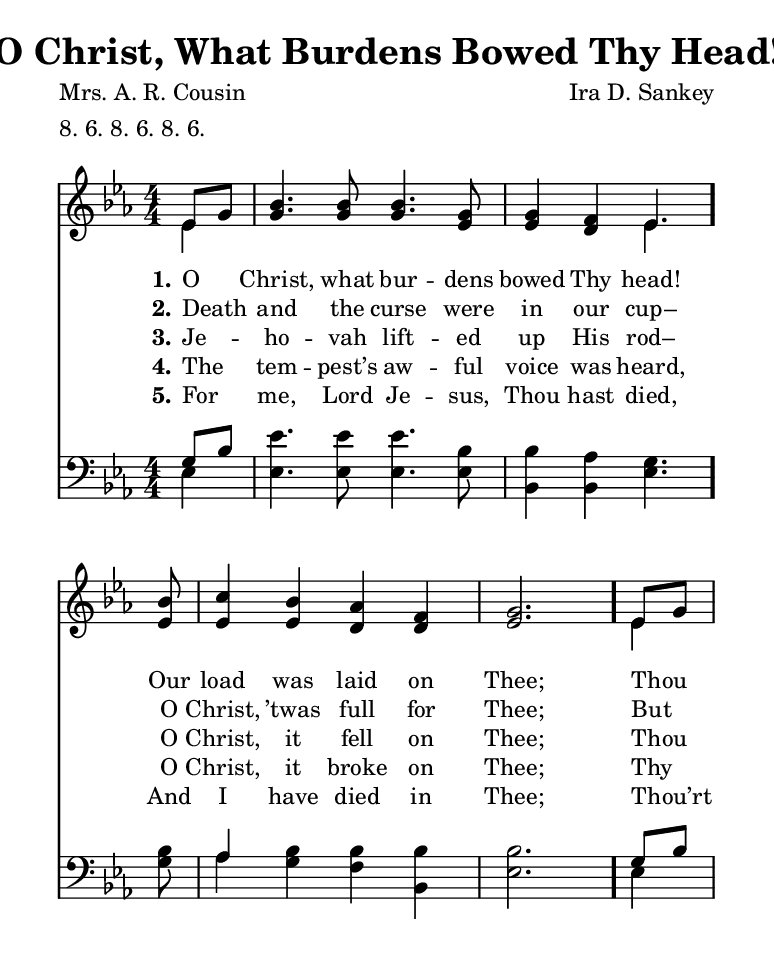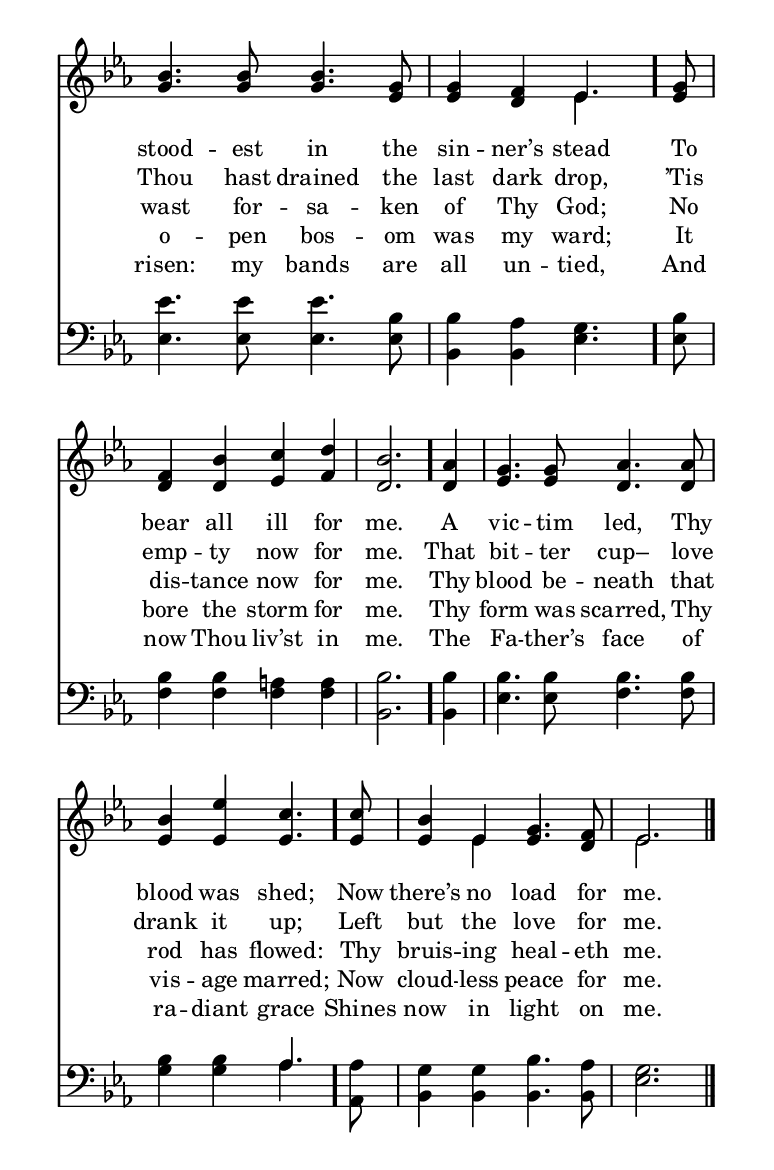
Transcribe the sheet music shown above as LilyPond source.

\include "common/global.ily"
\paper {
  \include "common/paper.ily"
  ragged-bottom = ##t
  ragged-last-bottom = ##t
  systems-per-page = #(cond (is-eogsized 3) (#t #f))
}

\header{
  %gospel
  hymnnumber = "33"
  title = "O Christ, What Burdens Bowed Thy Head!"
  tunename = ""
  meter = "8. 6. 8. 6. 8. 6."
  poet = "Mrs. A. R. Cousin"
  composer = "Ira D. Sankey"
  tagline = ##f
}

% for fermata in MIDI
ta = { \tempo 4=80 }
tb = { \tempo 4=40 }

patternAA = { c8[ c8] | c4. c8 c4. c8 | c4 c4 c4. }
patternAB = { c4      | c4. c8 c4. c8 | c4 c4 c4. }

patternBA = { c8 | c4 c4 c4  c4 | c2. }
patternBB = { c8 | c4 c4 c4. c8 | c2. }

global = {
  \include "common/overrides.ily"
  \override Staff.TimeSignature.style = #'numbered
  \time 4/4
  \override Score.MetronomeMark.transparent = ##t % hide all fermata changes too
  \ta
  \key ees \major
  \partial 4
  \autoBeamOff
}

notesSoprano = {
\global
\relative c' {

  \changePitch \patternAA { ees g | bes bes bes g | g f ees   }
  \changePitch \patternBA { bes'  | c bes aes f   | g         }
  \changePitch \patternAA { ees g | bes bes bes g | g f ees   }
  \changePitch \patternBA { g     | f bes c d     | bes       }
  \changePitch \patternAB { aes   | g g aes aes   | bes ees c }
  \changePitch \patternBB { c     | bes ees, g f  | ees       }

  \bar "|."

}
}

notesAlto = {
\global
\relative e' {

  \changePitch \patternAB { ees | g g g ees     | ees d ees   }
  \changePitch \patternBA { ees | ees ees d d   | ees         }
  \changePitch \patternAB { ees | g g g ees     | ees d ees   }
  \changePitch \patternBA { ees | d d ees f     | d           }
  \changePitch \patternAB { d   | ees ees d d   | ees ees ees }
  \changePitch \patternBB { ees | ees ees ees d | ees         }

}
}

notesTenor = {
\global
\relative a {

  \changePitch \patternAA { g bes | ees ees ees bes | bes aes g   }
  \changePitch \patternBA { bes   | aes bes bes bes | bes         }
  \changePitch \patternAA { g bes | ees ees ees bes | bes aes g   }
  \changePitch \patternBA { bes   | bes bes a a     | bes         }
  \changePitch \patternAB { bes   | bes bes bes bes | bes bes aes }
  \changePitch \patternBB { aes   | g g bes aes     | g           }

}
}

notesBass = {
\global
\relative f {

  \changePitch \patternAB { ees  | ees ees ees ees | bes bes ees }
  \changePitch \patternBA { g    | aes g f bes,    | ees         }
  \changePitch \patternAB { ees  | ees ees ees ees | bes bes ees }
  \changePitch \patternBA { ees  | f f f f         | bes,        }
  \changePitch \patternAB { bes  | ees ees f f     | g g aes     }
  \changePitch \patternBB { aes, | bes bes bes bes | ees         }

}
}

wordsA = \lyricmode {
\set stanza = "1."

O Christ, what bur -- dens bowed Thy head! \bar "."
Our load was laid on Thee; \bar "." \eogbreak
Thou stood -- est in the sin -- ner’s stead \bar "."
To bear all ill for me. \bar "." \eogbreak
A vic -- tim led, Thy blood was shed; \bar "."
Now there’s no load for me. \bar "." \eogbreak

}

wordsB = \lyricmode {
\set stanza = "2."

Death and the curse were in our cup–
O Christ, ’twas full for Thee;
But Thou hast drained the last dark drop,
’Tis emp -- ty now for me.
That bit -- ter cup– love drank it up;
Left but the love for me.

}

wordsC = \lyricmode {
\set stanza = "3."

Je -- ho -- vah lift -- ed up His rod–
O Christ, it fell on Thee;
Thou wast for -- sa -- ken of Thy God;
No dis -- tance now for me.
Thy blood be -- neath that rod has flowed:
Thy bruis -- ing heal -- eth me.

}

wordsD = \lyricmode {
\set stanza = "4."

The tem -- pest’s aw -- ful voice was heard,
O Christ, it broke on Thee;
Thy o -- pen bos -- om was my ward;
It bore the storm for me.
Thy form was scarred, Thy vis -- age marred;
Now cloud -- less peace for me.

}

wordsE = \lyricmode {
\set stanza = "5."

For me, Lord Je -- sus, Thou hast died,
And I have died in Thee;
Thou’rt risen: my bands are all un -- tied,
And now Thou liv’st in me.
The Fa -- ther’s face of ra -- diant grace
Shines now in light on me.

}

\score {
  \context ChoirStaff <<
    \context Staff = upper <<
      \set Staff.autoBeaming = ##f
      \set ChoirStaff.systemStartDelimiter = #'SystemStartBar
      \set ChoirStaff.printPartCombineTexts = ##f
      \partcombine #'(2 . 9) \notesSoprano \notesAlto
      \context NullVoice = sopranos { \voiceOne << \notesSoprano >> }
      \context Lyrics = one   \lyricsto sopranos \wordsA
      \context Lyrics = two   \lyricsto sopranos \wordsB
      \context Lyrics = three \lyricsto sopranos \wordsC
      \context Lyrics = four  \lyricsto sopranos \wordsD
      \context Lyrics = five  \lyricsto sopranos \wordsE
    >>
    \context Staff = men <<
      \set Staff.autoBeaming = ##f
      \clef bass
      \set ChoirStaff.printPartCombineTexts = ##f
      \partcombine #'(2 . 9) \notesTenor \notesBass
    >>
  >>
  \layout {
    \include "common/layout.ily"
  }
  \midi{
    \include "common/midi.ily"
  }
}

\version "2.19.49"  % necessary for upgrading to future LilyPond versions.

% vi:set et ts=2 sw=2 ai nocindent syntax=lilypond:
